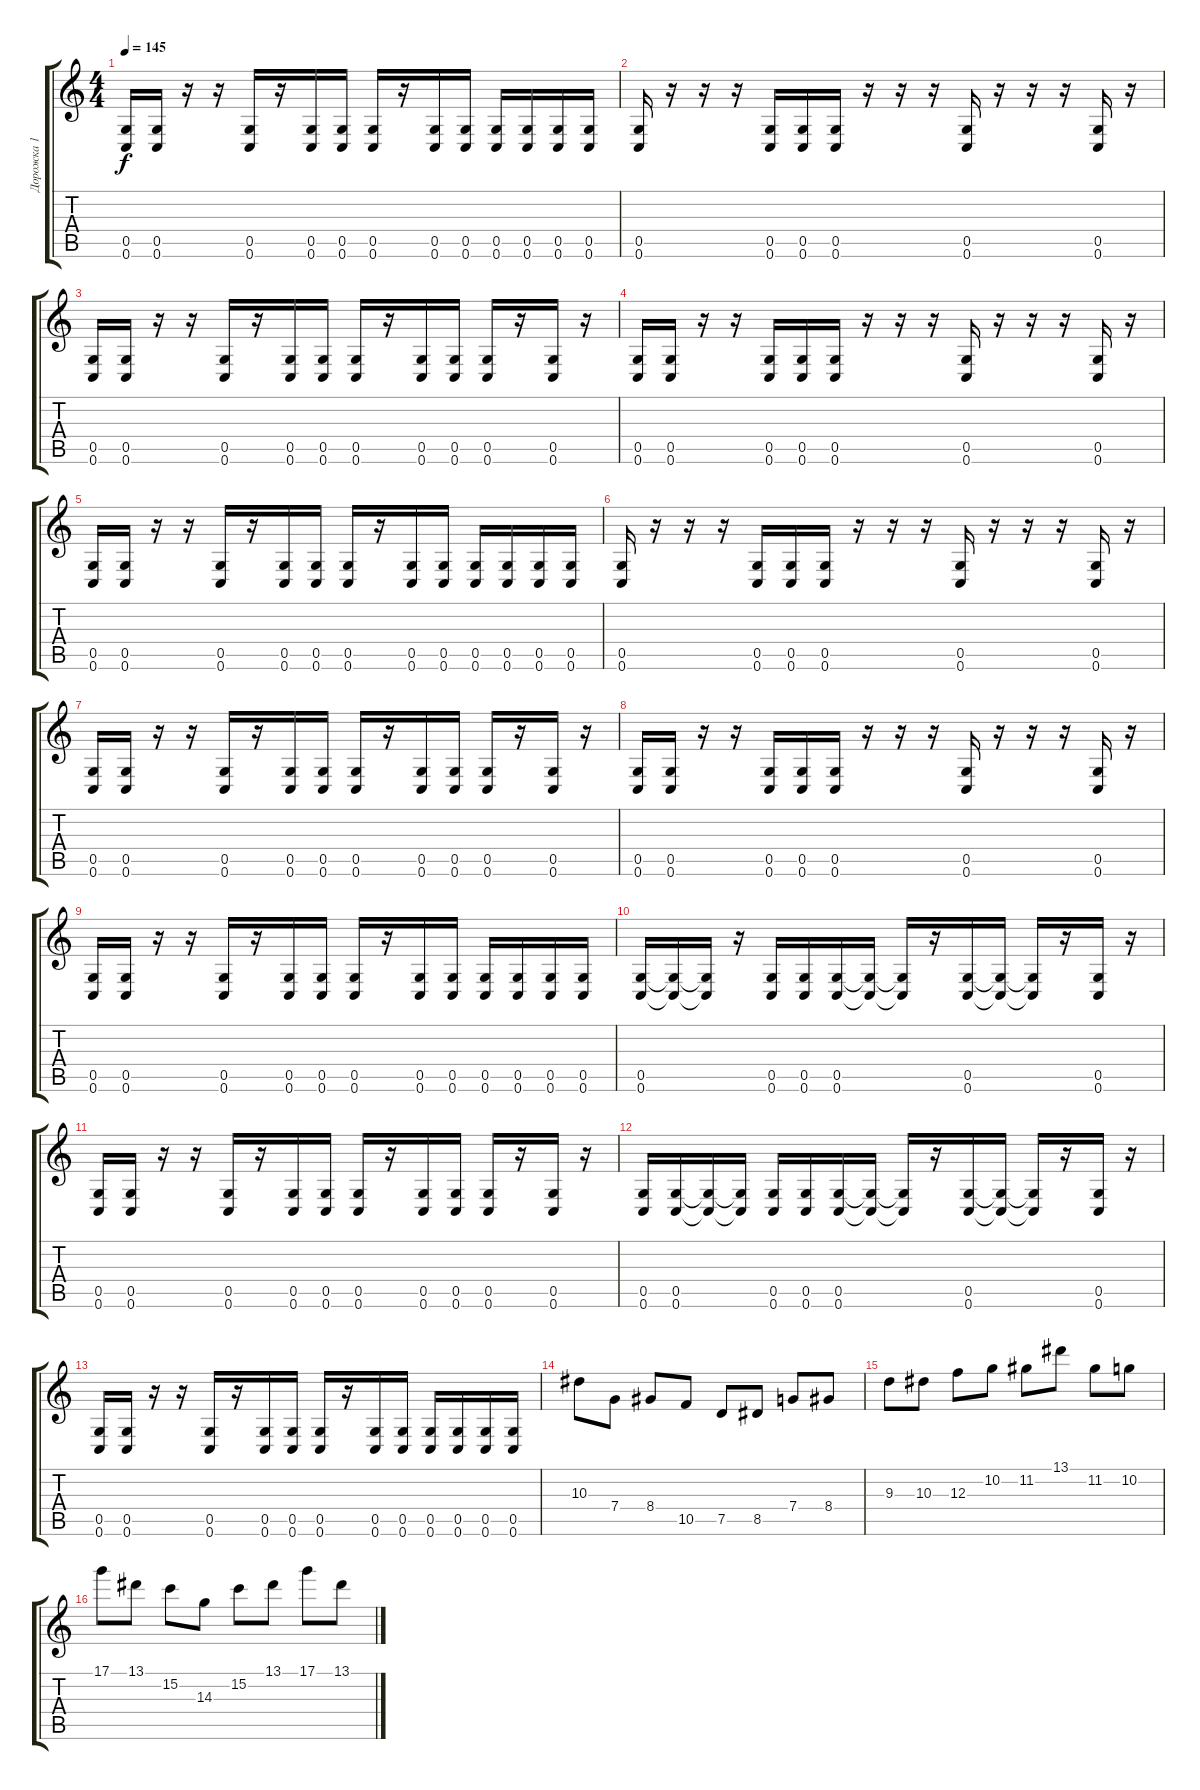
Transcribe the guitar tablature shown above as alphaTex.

\track ("Дорожка 1" "Дорожка 1") {instrument distortionguitar}
\staff {score tabs}
\tuning (D4 A3 F3 C3 G2 C2) {hide}
\ts (4 4)
\tempo 145
\clef g2
\ks c
(0.5 0.6).16{dy f} (0.5 0.6).16 r.16 r.16 (0.5 0.6).16 r.16 (0.5 0.6).16 (0.5 0.6).16 (0.5 0.6).16 r.16 (0.5 0.6).16 (0.5 0.6).16 (0.5 0.6).16 (0.5 0.6).16 (0.5 0.6).16 (0.5 0.6).16 |
(0.5 0.6).16 r.16 r.16 r.16 (0.5 0.6).16 (0.5 0.6).16 (0.5 0.6).16 r.16 r.16 r.16 (0.5 0.6).16 r.16 r.16 r.16 (0.5 0.6).16 r.16 |
(0.5 0.6).16 (0.5 0.6).16 r.16 r.16 (0.5 0.6).16 r.16 (0.5 0.6).16 (0.5 0.6).16 (0.5 0.6).16 r.16 (0.5 0.6).16 (0.5 0.6).16 (0.5 0.6).16 r.16 (0.5 0.6).16 r.16 |
(0.5 0.6).16 (0.5 0.6).16 r.16 r.16 (0.5 0.6).16 (0.5 0.6).16 (0.5 0.6).16 r.16 r.16 r.16 (0.5 0.6).16 r.16 r.16 r.16 (0.5 0.6).16 r.16 |
(0.5 0.6).16 (0.5 0.6).16 r.16 r.16 (0.5 0.6).16 r.16 (0.5 0.6).16 (0.5 0.6).16 (0.5 0.6).16 r.16 (0.5 0.6).16 (0.5 0.6).16 (0.5 0.6).16 (0.5 0.6).16 (0.5 0.6).16 (0.5 0.6).16 |
(0.5 0.6).16 r.16 r.16 r.16 (0.5 0.6).16 (0.5 0.6).16 (0.5 0.6).16 r.16 r.16 r.16 (0.5 0.6).16 r.16 r.16 r.16 (0.5 0.6).16 r.16 |
(0.5 0.6).16 (0.5 0.6).16 r.16 r.16 (0.5 0.6).16 r.16 (0.5 0.6).16 (0.5 0.6).16 (0.5 0.6).16 r.16 (0.5 0.6).16 (0.5 0.6).16 (0.5 0.6).16 r.16 (0.5 0.6).16 r.16 |
(0.5 0.6).16 (0.5 0.6).16 r.16 r.16 (0.5 0.6).16 (0.5 0.6).16 (0.5 0.6).16 r.16 r.16 r.16 (0.5 0.6).16 r.16 r.16 r.16 (0.5 0.6).16 r.16 |
(0.5 0.6).16 (0.5 0.6).16 r.16 r.16 (0.5 0.6).16 r.16 (0.5 0.6).16 (0.5 0.6).16 (0.5 0.6).16 r.16 (0.5 0.6).16 (0.5 0.6).16 (0.5 0.6).16 (0.5 0.6).16 (0.5 0.6).16 (0.5 0.6).16 |
(0.5 0.6).16 (0.5{t} 0.6{t}).16 (0.5{t} 0.6{t}).16 r.16 (0.5 0.6).16 (0.5 0.6).16 (0.5 0.6).16 (0.5{t} 0.6{t}).16 (0.5{t} 0.6{t}).16 r.16 (0.5 0.6).16 (0.5{t} 0.6{t}).16 (0.5{t} 0.6{t}).16 r.16 (0.5 0.6).16 r.16 |
(0.5 0.6).16 (0.5 0.6).16 r.16 r.16 (0.5 0.6).16 r.16 (0.5 0.6).16 (0.5 0.6).16 (0.5 0.6).16 r.16 (0.5 0.6).16 (0.5 0.6).16 (0.5 0.6).16 r.16 (0.5 0.6).16 r.16 |
(0.5 0.6).16 (0.5 0.6).16 (0.5{t} 0.6{t}).16 (0.5{t} 0.6{t}).16 (0.5 0.6).16 (0.5 0.6).16 (0.5 0.6).16 (0.5{t} 0.6{t}).16 (0.5{t} 0.6{t}).16 r.16 (0.5 0.6).16 (0.5{t} 0.6{t}).16 (0.5{t} 0.6{t}).16 r.16 (0.5 0.6).16 r.16 |
(0.5 0.6).16 (0.5 0.6).16 r.16 r.16 (0.5 0.6).16 r.16 (0.5 0.6).16 (0.5 0.6).16 (0.5 0.6).16 r.16 (0.5 0.6).16 (0.5 0.6).16 (0.5 0.6).16 (0.5 0.6).16 (0.5 0.6).16 (0.5 0.6).16 |
10.3.8 7.4.8 8.4.8 10.5.8 7.5.8 8.5.8 7.4.8 8.4.8 |
9.3.8 10.3.8 12.3.8 10.2.8 11.2.8 13.1.8 11.2.8 10.2.8 |
17.1.8 13.1.8 15.2.8 14.3.8 15.2.8 13.1.8 17.1.8 13.1.8
